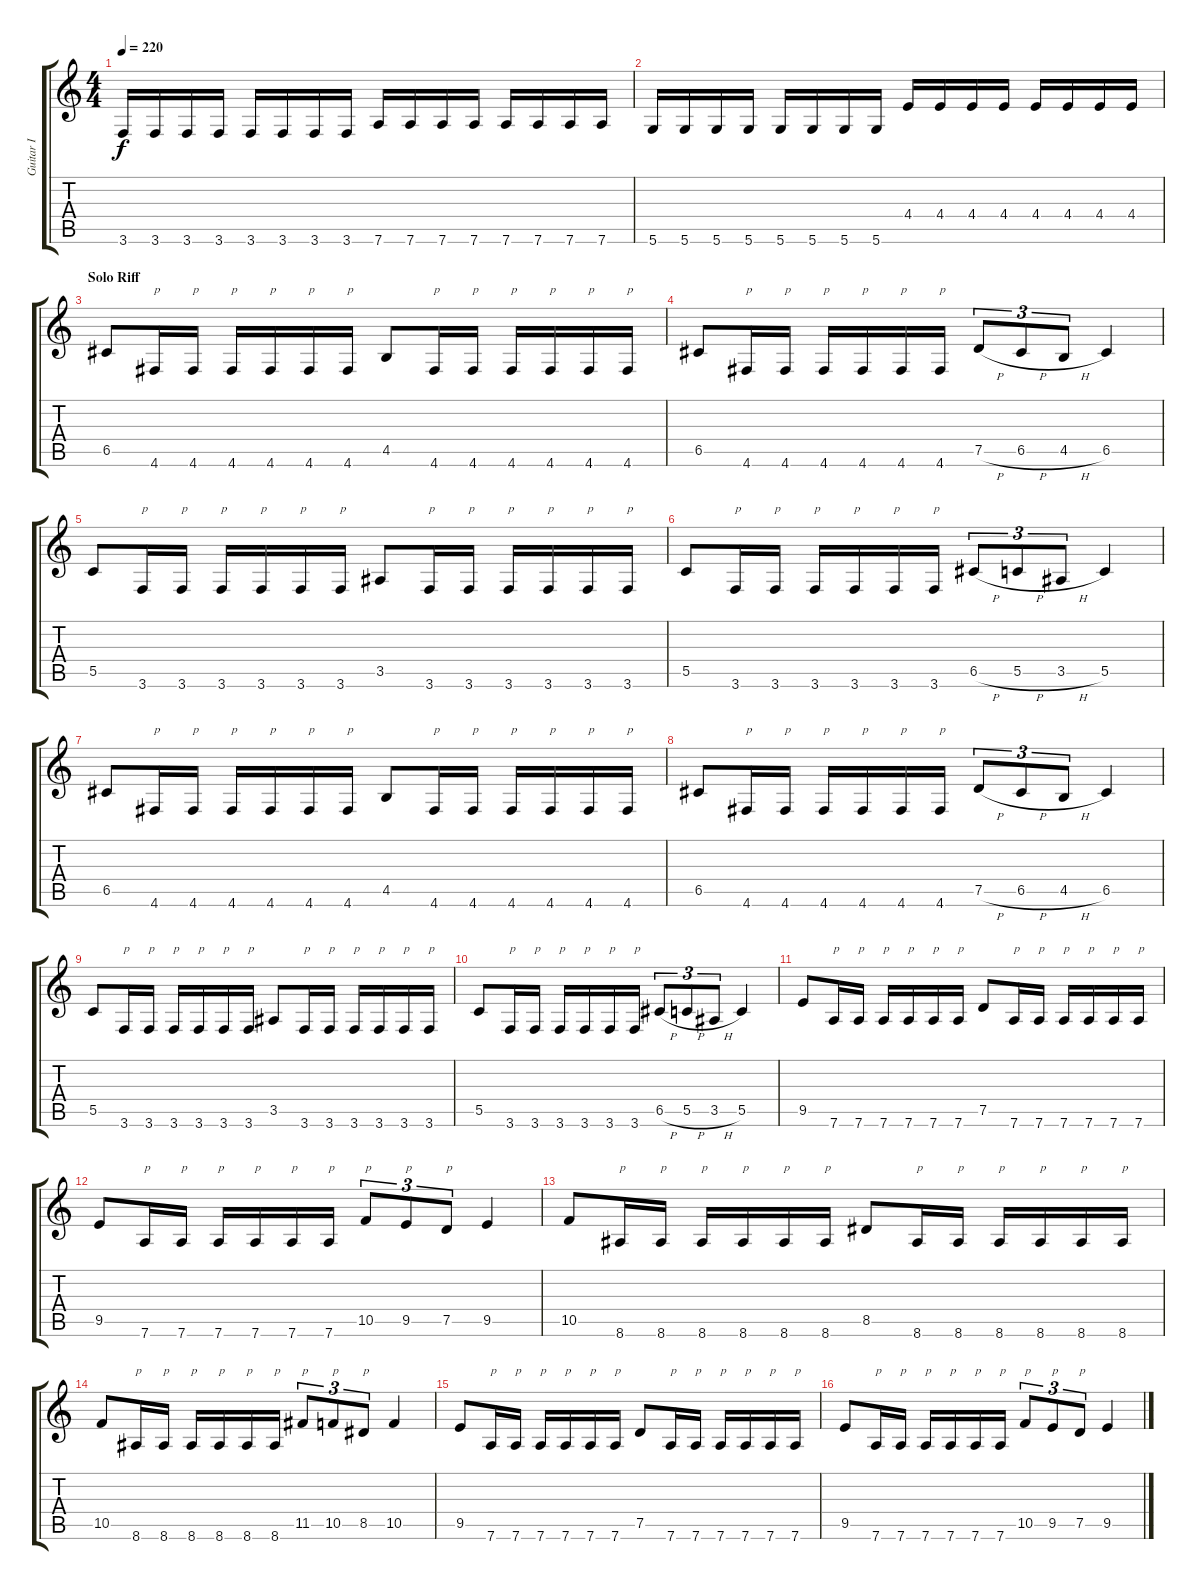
\track ("Guitar I" "Guitar I") {instrument distortionguitar}
\staff {score tabs}
\tuning (D4 A3 F3 C3 G2 D2) {hide}
\ts (4 4)
\tempo 220
\clef g2
\ks c
3.6.16{dy f} 3.6.16 3.6.16 3.6.16 3.6.16 3.6.16 3.6.16 3.6.16 7.6.16 7.6.16 7.6.16 7.6.16 7.6.16 7.6.16 7.6.16 7.6.16 |
5.6.16 5.6.16 5.6.16 5.6.16 5.6.16 5.6.16 5.6.16 5.6.16 4.4.16 4.4.16 4.4.16 4.4.16 4.4.16 4.4.16 4.4.16 4.4.16 |
\section ("" "Solo Riff")
6.5.8 4.6.16{txt "p"} 4.6.16{txt "p"} 4.6.16{txt "p"} 4.6.16{txt "p"} 4.6.16{txt "p"} 4.6.16{txt "p"} 4.5.8 4.6.16{txt "p"} 4.6.16{txt "p"} 4.6.16{txt "p"} 4.6.16{txt "p"} 4.6.16{txt "p"} 4.6.16{txt "p"} |
6.5.8 4.6.16{txt "p"} 4.6.16{txt "p"} 4.6.16{txt "p"} 4.6.16{txt "p"} 4.6.16{txt "p"} 4.6.16{txt "p"} 7.5{h}.8{tu (3 2)} 6.5{h}.8{tu (3 2)} 4.5{h}.8{tu (3 2)} 6.5.4 |
5.5.8 3.6.16{txt "p"} 3.6.16{txt "p"} 3.6.16{txt "p"} 3.6.16{txt "p"} 3.6.16{txt "p"} 3.6.16{txt "p"} 3.5.8 3.6.16{txt "p"} 3.6.16{txt "p"} 3.6.16{txt "p"} 3.6.16{txt "p"} 3.6.16{txt "p"} 3.6.16{txt "p"} |
5.5.8 3.6.16{txt "p"} 3.6.16{txt "p"} 3.6.16{txt "p"} 3.6.16{txt "p"} 3.6.16{txt "p"} 3.6.16{txt "p"} 6.5{h}.8{tu (3 2)} 5.5{h}.8{tu (3 2)} 3.5{h}.8{tu (3 2)} 5.5.4 |
6.5.8 4.6.16{txt "p"} 4.6.16{txt "p"} 4.6.16{txt "p"} 4.6.16{txt "p"} 4.6.16{txt "p"} 4.6.16{txt "p"} 4.5.8 4.6.16{txt "p"} 4.6.16{txt "p"} 4.6.16{txt "p"} 4.6.16{txt "p"} 4.6.16{txt "p"} 4.6.16{txt "p"} |
6.5.8 4.6.16{txt "p"} 4.6.16{txt "p"} 4.6.16{txt "p"} 4.6.16{txt "p"} 4.6.16{txt "p"} 4.6.16{txt "p"} 7.5{h}.8{tu (3 2)} 6.5{h}.8{tu (3 2)} 4.5{h}.8{tu (3 2)} 6.5.4 |
5.5.8 3.6.16{txt "p"} 3.6.16{txt "p"} 3.6.16{txt "p"} 3.6.16{txt "p"} 3.6.16{txt "p"} 3.6.16{txt "p"} 3.5.8 3.6.16{txt "p"} 3.6.16{txt "p"} 3.6.16{txt "p"} 3.6.16{txt "p"} 3.6.16{txt "p"} 3.6.16{txt "p"} |
5.5.8 3.6.16{txt "p"} 3.6.16{txt "p"} 3.6.16{txt "p"} 3.6.16{txt "p"} 3.6.16{txt "p"} 3.6.16{txt "p"} 6.5{h}.8{tu (3 2)} 5.5{h}.8{tu (3 2)} 3.5{h}.8{tu (3 2)} 5.5.4 |
9.5.8 7.6.16{txt "p"} 7.6.16{txt "p"} 7.6.16{txt "p"} 7.6.16{txt "p"} 7.6.16{txt "p"} 7.6.16{txt "p"} 7.5.8 7.6.16{txt "p"} 7.6.16{txt "p"} 7.6.16{txt "p"} 7.6.16{txt "p"} 7.6.16{txt "p"} 7.6.16{txt "p"} |
9.5.8 7.6.16{txt "p"} 7.6.16{txt "p"} 7.6.16{txt "p"} 7.6.16{txt "p"} 7.6.16{txt "p"} 7.6.16{txt "p"} 10.5.8{tu (3 2) txt "p"} 9.5.8{tu (3 2) txt "p"} 7.5.8{tu (3 2) txt "p"} 9.5.4 |
10.5.8 8.6.16{txt "p"} 8.6.16{txt "p"} 8.6.16{txt "p"} 8.6.16{txt "p"} 8.6.16{txt "p"} 8.6.16{txt "p"} 8.5.8 8.6.16{txt "p"} 8.6.16{txt "p"} 8.6.16{txt "p"} 8.6.16{txt "p"} 8.6.16{txt "p"} 8.6.16{txt "p"} |
10.5.8 8.6.16{txt "p"} 8.6.16{txt "p"} 8.6.16{txt "p"} 8.6.16{txt "p"} 8.6.16{txt "p"} 8.6.16{txt "p"} 11.5.8{tu (3 2) txt "p"} 10.5.8{tu (3 2) txt "p"} 8.5.8{tu (3 2) txt "p"} 10.5.4 |
9.5.8 7.6.16{txt "p"} 7.6.16{txt "p"} 7.6.16{txt "p"} 7.6.16{txt "p"} 7.6.16{txt "p"} 7.6.16{txt "p"} 7.5.8 7.6.16{txt "p"} 7.6.16{txt "p"} 7.6.16{txt "p"} 7.6.16{txt "p"} 7.6.16{txt "p"} 7.6.16{txt "p"} |
9.5.8 7.6.16{txt "p"} 7.6.16{txt "p"} 7.6.16{txt "p"} 7.6.16{txt "p"} 7.6.16{txt "p"} 7.6.16{txt "p"} 10.5.8{tu (3 2) txt "p"} 9.5.8{tu (3 2) txt "p"} 7.5.8{tu (3 2) txt "p"} 9.5.4
